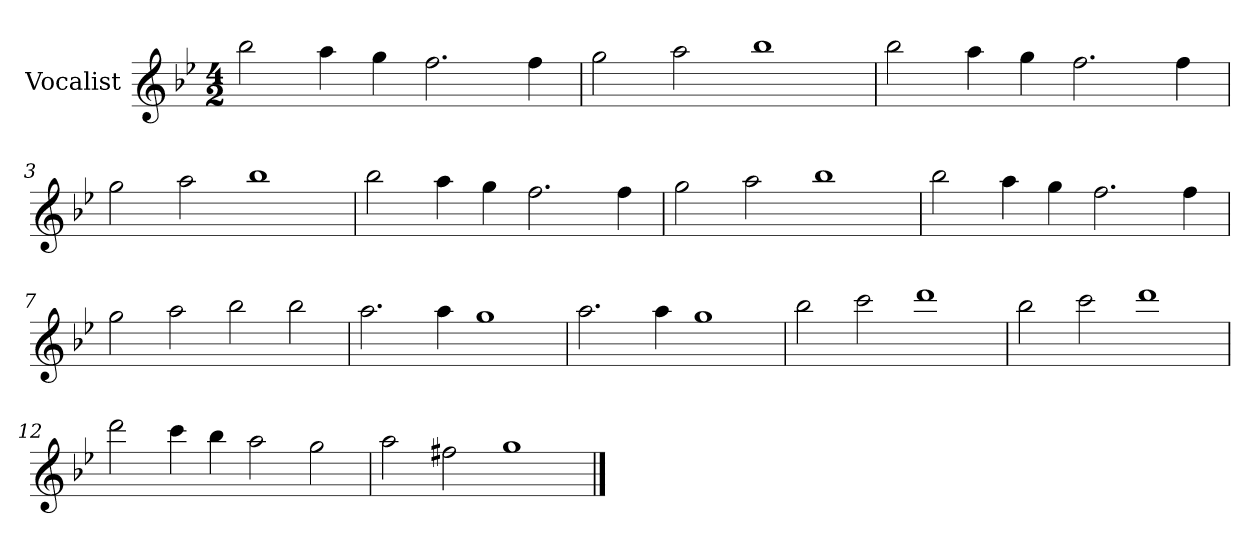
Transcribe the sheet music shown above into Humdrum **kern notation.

**kern
*part1
*staff1
*I"Vocalist
*k[b-e-]
*B-:
*M4/2
=
2bb-
4aa
4gg
2.ff
4ff
=1
2gg
2aa
1bb-
=2
2bb-
4aa
4gg
2.ff
4ff
=3
2gg
2aa
1bb-
=4
2bb-
4aa
4gg
2.ff
4ff
=5
2gg
2aa
1bb-
=6
2bb-
4aa
4gg
2.ff
4ff
=7
2gg
2aa
2bb-
2bb-
=8
2.aa
4aa
1gg
=9
2.aa
4aa
1gg
=10
2bb-
2ccc
1ddd
=11
2bb-
2ccc
1ddd
=12
2ddd
4ccc
4bb-
2aa
2gg
=13
2aa
2ff#X
1gg
==
*-
